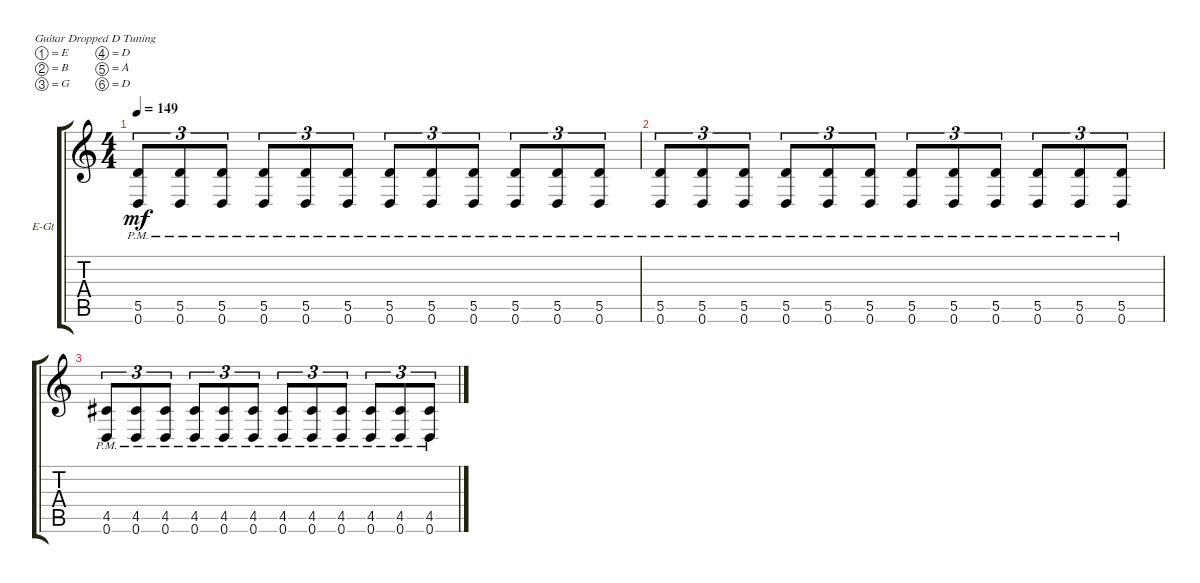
\defaultSystemsLayout 4
\bracketExtendMode groupsimilarinstruments
\firstSystemTrackNameOrientation horizontal
\otherSystemsTrackNameOrientation horizontal
\track ("Willie Adler II" "E-Gt") {instrument distortionguitar}
\staff {score tabs}
\tuning (E4 B3 G3 D3 A2 D2)
\ts (4 4)
\tempo 149
\clef g2
\scale
0.333333
\ks c
(0.6{pm} 5.5{pm}).8{tu (3 2) dy mf} (0.6{pm} 5.5{pm}).8{tu (3 2)} (0.6{pm} 5.5{pm}).8{tu (3 2)} (0.6{pm} 5.5{pm}).8{tu (3 2)} (0.6{pm} 5.5{pm}).8{tu (3 2)} (0.6{pm} 5.5{pm}).8{tu (3 2)} (0.6{pm} 5.5{pm}).8{tu (3 2)} (0.6{pm} 5.5{pm}).8{tu (3 2)} (0.6{pm} 5.5{pm}).8{tu (3 2)} (0.6{pm} 5.5{pm}).8{tu (3 2)} (0.6{pm} 5.5{pm}).8{tu (3 2)} (0.6{pm} 5.5{pm}).8{tu (3 2)} |
\scale
0.333333 (0.6{pm} 5.5{pm}).8{tu (3 2)} (0.6{pm} 5.5{pm}).8{tu (3 2)} (0.6{pm} 5.5{pm}).8{tu (3 2)} (0.6{pm} 5.5{pm}).8{tu (3 2)} (0.6{pm} 5.5{pm}).8{tu (3 2)} (0.6{pm} 5.5{pm}).8{tu (3 2)} (0.6{pm} 5.5{pm}).8{tu (3 2)} (0.6{pm} 5.5{pm}).8{tu (3 2)} (0.6{pm} 5.5{pm}).8{tu (3 2)} (0.6{pm} 5.5{pm}).8{tu (3 2)} (0.6{pm} 5.5{pm}).8{tu (3 2)} (0.6{pm} 5.5{pm}).8{tu (3 2)} |
\scale
0.333333 (0.6{pm} 4.5{pm}).8{tu (3 2)} (0.6{pm} 4.5{pm}).8{tu (3 2)} (0.6{pm} 4.5{pm}).8{tu (3 2)} (0.6{pm} 4.5{pm}).8{tu (3 2)} (0.6{pm} 4.5{pm}).8{tu (3 2)} (0.6{pm} 4.5{pm}).8{tu (3 2)} (0.6{pm} 4.5{pm}).8{tu (3 2)} (0.6{pm} 4.5{pm}).8{tu (3 2)} (0.6{pm} 4.5{pm}).8{tu (3 2)} (0.6{pm} 4.5{pm}).8{tu (3 2)} (0.6{pm} 4.5{pm}).8{tu (3 2)} (0.6{pm} 4.5{pm}).8{tu (3 2)} |
\scale
0.333333 |
\scale
0.333333 |
\scale
0.333333 |
\scale
0.333333 |
\scale
0.333333 |
\scale
0.333333 |
\scale
0.333333 |
\scale
0.333333 |
\scale
0.333333 |
\scale
0.333333 |
\scale
0.333333 |
\scale
0.333333 |
\scale
0.333333
